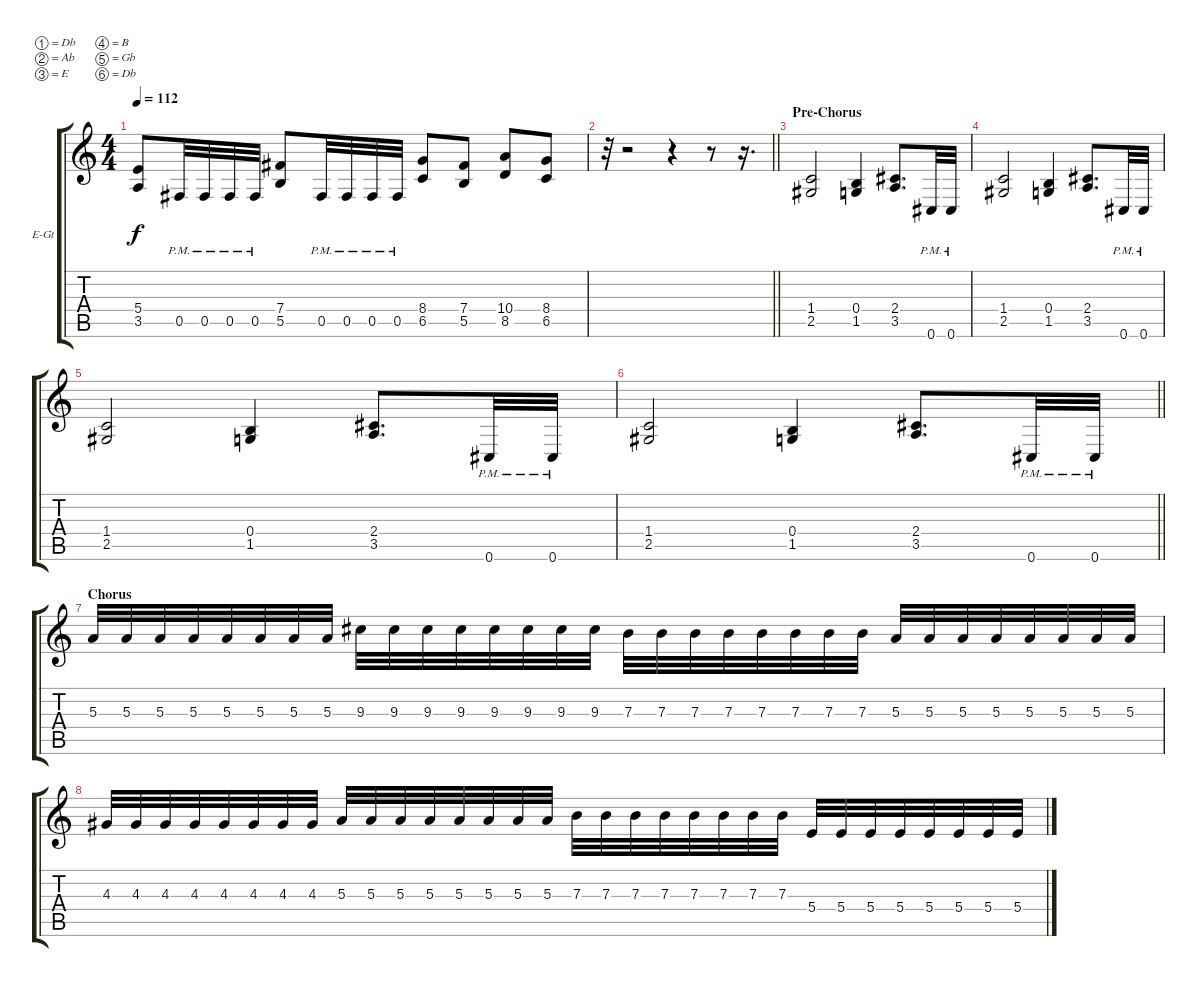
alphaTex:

\bracketExtendMode groupsimilarinstruments
\firstSystemTrackNameOrientation horizontal
\otherSystemsTrackNameOrientation horizontal
\track ("Guitar I" "E-Gt") {instrument distortionguitar}
\staff {score tabs}
\tuning (Db4 Ab3 E3 B2 Gb2 Db2)
\ts (4 4)
\tempo 112
\clef g2
\ks c
(5.4 3.5).8{dy f} 0.5{pm}.32 0.5{pm}.32 0.5{pm}.32 0.5{pm}.32 (7.4 5.5).8 0.5{pm}.32 0.5{pm}.32 0.5{pm}.32 0.5{pm}.32 (8.4 6.5).8 (7.4 5.5).8 (10.4 8.5).8 (8.4 6.5).8 |
\barLineRight lightlight
r.32 r.2 r.4 r.8 r.16{d} |
\section ("" "Pre-Chorus")
(1.4 2.5).2 (0.4 1.5).4 (2.4 3.5).8{d} 0.6{pm}.32 0.6{pm}.32 |
(1.4 2.5).2 (0.4 1.5).4 (2.4 3.5).8{d} 0.6{pm}.32 0.6{pm}.32 |
(1.4 2.5).2 (0.4 1.5).4 (2.4 3.5).8{d} 0.6{pm}.32 0.6{pm}.32 |
\barLineRight lightlight
(1.4 2.5).2 (0.4 1.5).4 (2.4 3.5).8{d} 0.6{pm}.32 0.6{pm}.32 |
\section ("" "Chorus")
5.3.32 5.3.32 5.3.32 5.3.32 5.3.32 5.3.32 5.3.32 5.3.32 9.3.32 9.3.32 9.3.32 9.3.32 9.3.32 9.3.32 9.3.32 9.3.32 7.3.32 7.3.32 7.3.32 7.3.32 7.3.32 7.3.32 7.3.32 7.3.32 5.3.32 5.3.32 5.3.32 5.3.32 5.3.32 5.3.32 5.3.32 5.3.32 |
4.3.32 4.3.32 4.3.32 4.3.32 4.3.32 4.3.32 4.3.32 4.3.32 5.3.32 5.3.32 5.3.32 5.3.32 5.3.32 5.3.32 5.3.32 5.3.32 7.3.32 7.3.32 7.3.32 7.3.32 7.3.32 7.3.32 7.3.32 7.3.32 5.4.32 5.4.32 5.4.32 5.4.32 5.4.32 5.4.32 5.4.32 5.4.32
